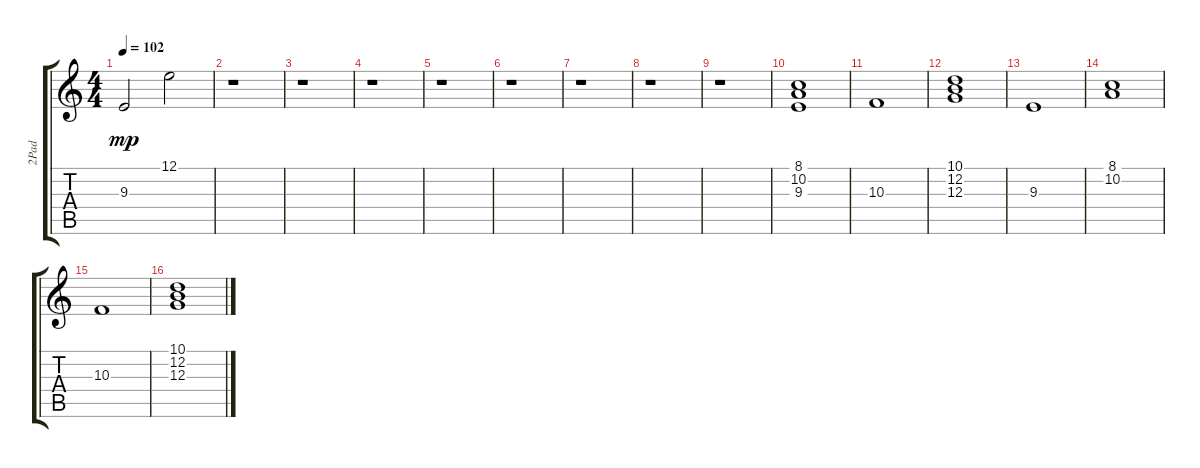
\track ("2Pad" "2Pad") {instrument pad3polysynth}
\staff {score tabs}
\tuning (E4 B3 G3 D3 A2 E2) {hide}
\ts (4 4)
\tempo 102
\clef g2
\ks c
9.3.2{dy mp} 12.1.2 |
r.1 |
r.1 |
r.1 |
r.1 |
r.1 |
r.1 |
r.1 |
r.1 |
(8.1 10.2 9.3).1 |
10.3.1 |
(10.1 12.2 12.3).1 |
9.3.1 |
(8.1 10.2).1 |
10.3.1 |
(10.1 12.2 12.3).1
